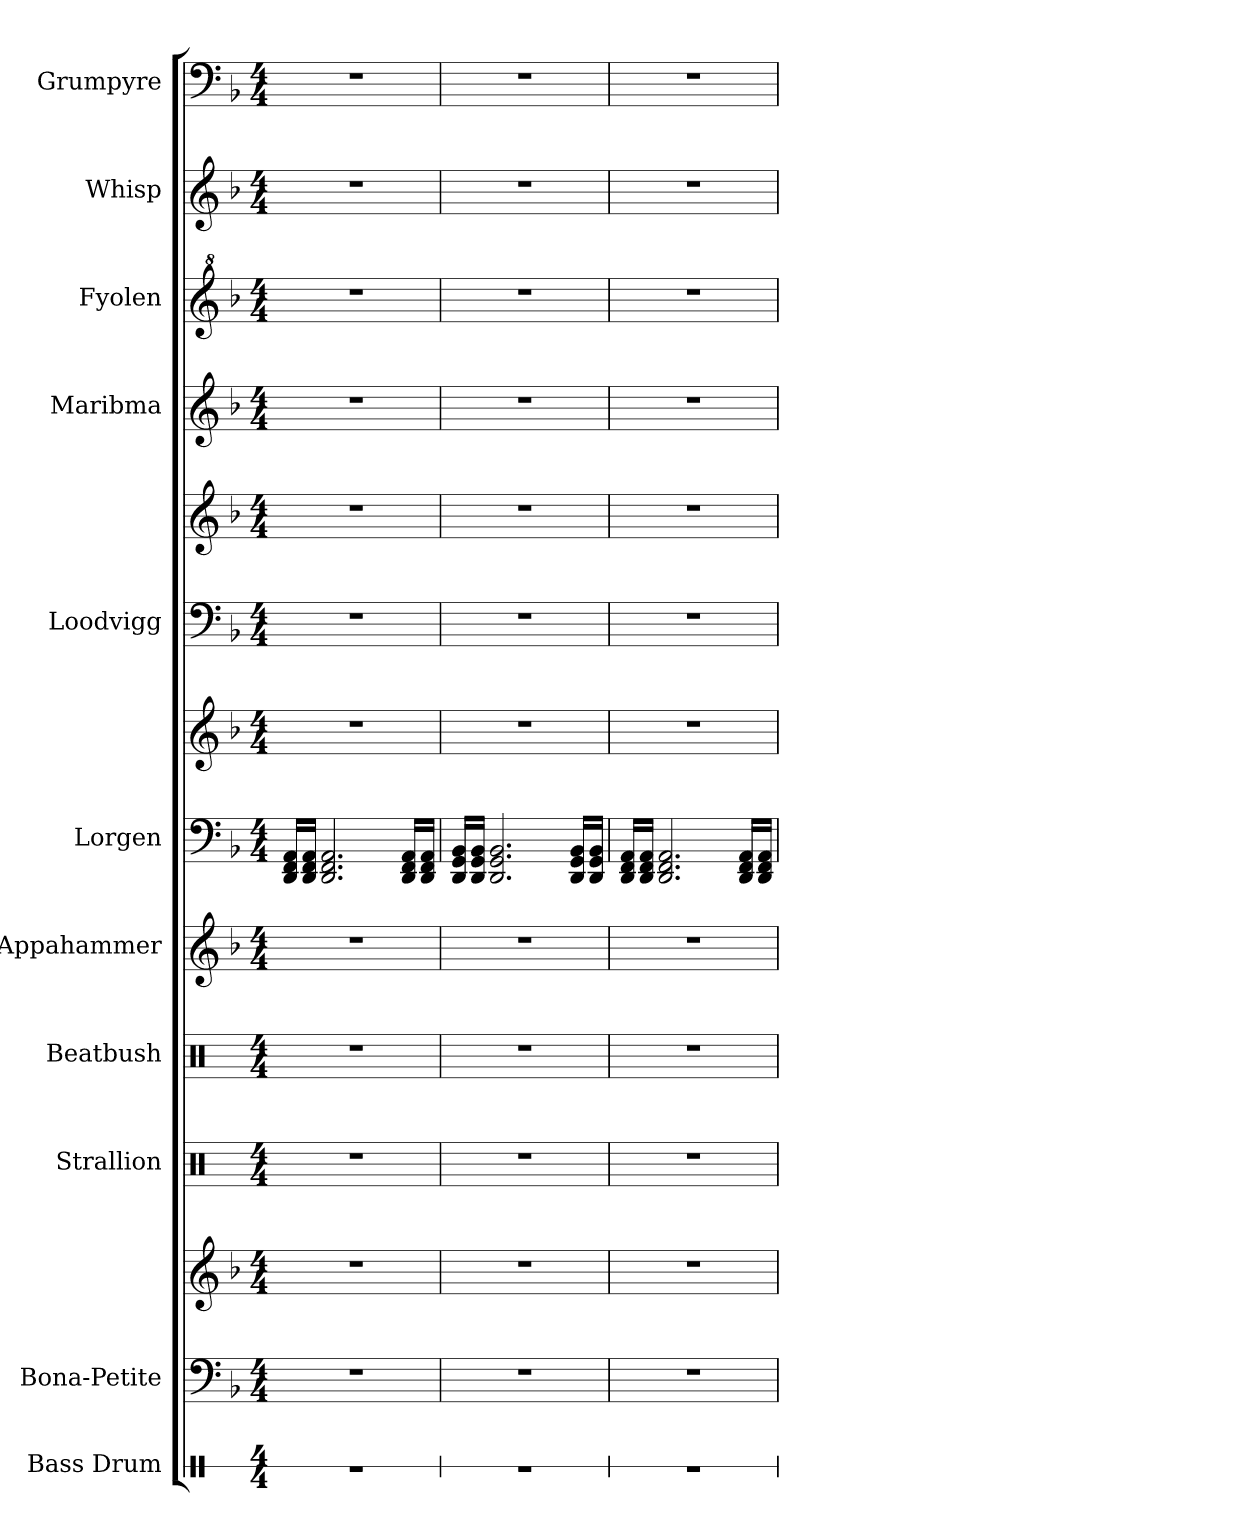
**kern	**kern	**kern	**kern	**kern	**kern	**kern	**kern	**kern	**kern	**kern	**kern	**kern	**kern
*part11	*part10	*part10	*part9	*part8	*part7	*part6	*part6	*part5	*part5	*part4	*part3	*part2	*part1
*staff14	*staff13	*staff12	*staff11	*staff10	*staff9	*staff8	*staff7	*staff6	*staff5	*staff4	*staff3	*staff2	*staff1
*I"Bass Drum	*I"Bona-Petite	*	*I"Strallion	*I"Beatbush	*I"Appahammer	*I"Lorgen	*	*I"Loodvigg	*	*I"Maribma	*I"Fyolen	*I"Whisp	*I"Grumpyre
*I'B. Dr.	*I'Bona-Petite	*	*I'Strallion	*I'Beatbush	*I'Appahammer	*I'Lorgen	*	*I'Loodvigg	*	*I'Maribma	*I'Fyolen	*I'Whisp	*I'Grumpyre
*stria1	*	*	*	*	*	*	*	*	*	*	*	*	*
*clefX	*clefF4	*clefG2	*clefX	*clefX	*clefG2	*clefF4	*clefG2	*clefF4	*clefG2	*clefG2	*clefG^2	*clefG2	*clefF4
*k[]	*k[b-]	*k[b-]	*k[]	*k[]	*k[b-]	*k[b-]	*k[b-]	*k[b-]	*k[b-]	*k[b-]	*k[b-]	*k[b-]	*k[b-]
*M4/4	*M4/4	*M4/4	*M4/4	*M4/4	*M4/4	*M4/4	*M4/4	*M4/4	*M4/4	*M4/4	*M4/4	*M4/4	*M4/4
*MM121	*MM121	*MM121	*MM121	*MM121	*MM121	*MM121	*MM121	*MM121	*MM121	*MM121	*MM121	*MM121	*MM121
=1	=1	=1	=1	=1	=1	=1	=1	=1	=1	=1	=1	=1	=1
1r	1r	1r	1r	1r	1r	16DD/ 16FF/ 16AA/LL	1r	1r	1r	1r	1r	1r	1r
.	.	.	.	.	.	16DD/ 16FF/ 16AA/JJ	.	.	.	.	.	.	.
.	.	.	.	.	.	2.DD/ 2.FF/ 2.AA/	.	.	.	.	.	.	.
.	.	.	.	.	.	16DD/ 16FF/ 16AA/LL	.	.	.	.	.	.	.
.	.	.	.	.	.	16DD/ 16FF/ 16AA/JJ	.	.	.	.	.	.	.
=2	=2	=2	=2	=2	=2	=2	=2	=2	=2	=2	=2	=2	=2
1r	1r	1r	1r	1r	1r	16DD/ 16GG/ 16BB-/LL	1r	1r	1r	1r	1r	1r	1r
.	.	.	.	.	.	16DD/ 16GG/ 16BB-/JJ	.	.	.	.	.	.	.
.	.	.	.	.	.	2.DD/ 2.GG/ 2.BB-/	.	.	.	.	.	.	.
.	.	.	.	.	.	16DD/ 16GG/ 16BB-/LL	.	.	.	.	.	.	.
.	.	.	.	.	.	16DD/ 16GG/ 16BB-/JJ	.	.	.	.	.	.	.
=3	=3	=3	=3	=3	=3	=3	=3	=3	=3	=3	=3	=3	=3
1r	1r	1r	1r	1r	1r	16DD/ 16FF/ 16AA/LL	1r	1r	1r	1r	1r	1r	1r
.	.	.	.	.	.	16DD/ 16FF/ 16AA/JJ	.	.	.	.	.	.	.
.	.	.	.	.	.	2.DD/ 2.FF/ 2.AA/	.	.	.	.	.	.	.
.	.	.	.	.	.	16DD/ 16FF/ 16AA/LL	.	.	.	.	.	.	.
.	.	.	.	.	.	16DD/ 16FF/ 16AA/JJ	.	.	.	.	.	.	.
=	=	=	=	=	=	=	=	=	=	=	=	=	=
*-	*-	*-	*-	*-	*-	*-	*-	*-	*-	*-	*-	*-	*-
